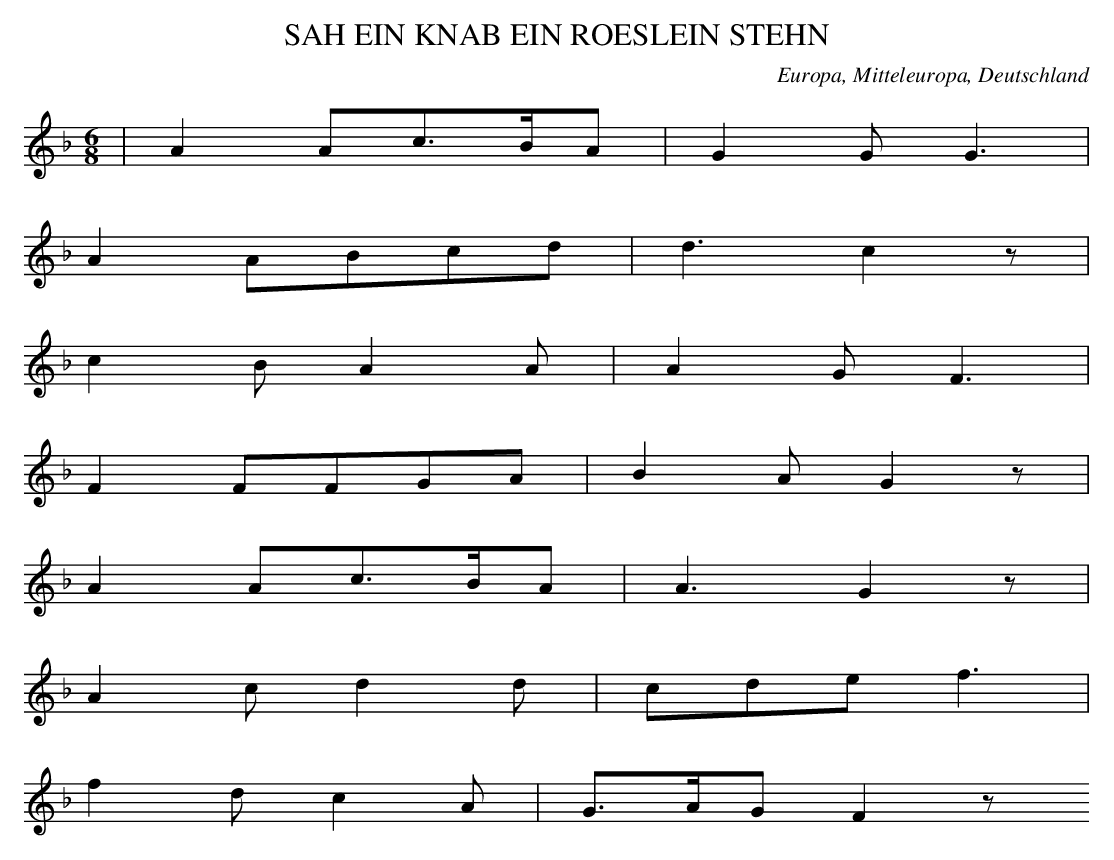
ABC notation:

X:1
T: SAH EIN KNAB EIN ROESLEIN STEHN
O: Europa, Mitteleuropa, Deutschland
M: 6/8
L: 1/16
K: F
 | A4A2c3BA2 | G4G2G6 |
A4A2B2c2d2 | d6c4z2 |
c4B2A4A2 | A4G2F6 |
F4F2F2G2A2 | B4A2G4z2 |
A4A2c3BA2 | A6G4z2 |
A4c2d4d2 | c2d2e2f6 |
f4d2c4A2 | G3AG2F4z2
